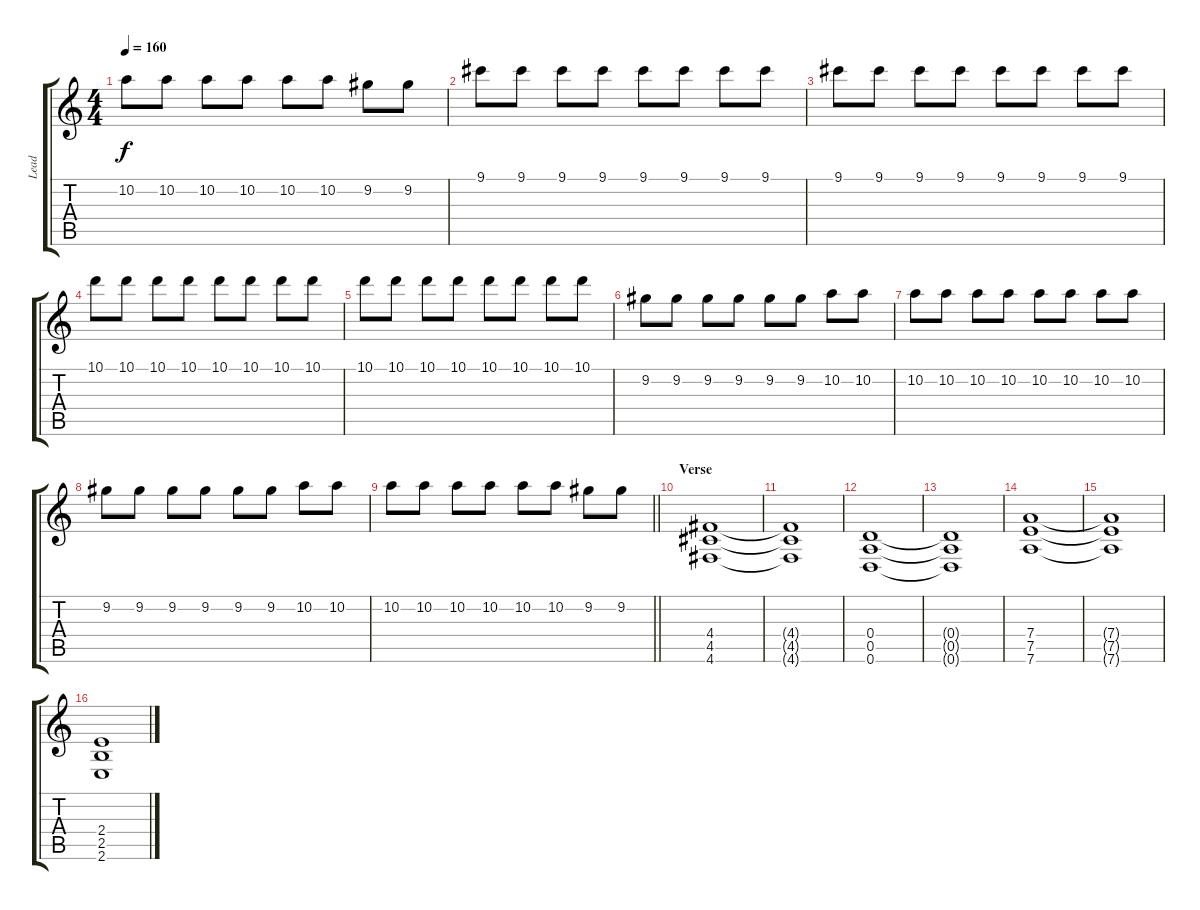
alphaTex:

\track ("Lead" "Lead") {instrument distortionguitar}
\staff {score tabs}
\tuning (E4 B3 G3 D3 A2 D2) {hide}
\ts (4 4)
\tempo 160
\clef g2
\ks c
10.2.8{dy f} 10.2.8 10.2.8 10.2.8 10.2.8 10.2.8 9.2.8 9.2.8 |
9.1.8 9.1.8 9.1.8 9.1.8 9.1.8 9.1.8 9.1.8 9.1.8 |
9.1.8 9.1.8 9.1.8 9.1.8 9.1.8 9.1.8 9.1.8 9.1.8 |
10.1.8 10.1.8 10.1.8 10.1.8 10.1.8 10.1.8 10.1.8 10.1.8 |
10.1.8 10.1.8 10.1.8 10.1.8 10.1.8 10.1.8 10.1.8 10.1.8 |
9.2.8 9.2.8 9.2.8 9.2.8 9.2.8 9.2.8 10.2.8 10.2.8 |
10.2.8 10.2.8 10.2.8 10.2.8 10.2.8 10.2.8 10.2.8 10.2.8 |
9.2.8 9.2.8 9.2.8 9.2.8 9.2.8 9.2.8 10.2.8 10.2.8 |
\barLineRight lightlight
10.2.8 10.2.8 10.2.8 10.2.8 10.2.8 10.2.8 9.2.8 9.2.8 |
\section ("" "Verse")
(4.4 4.5 4.6).1 |
(4.4{t} 4.5{t} 4.6{t}).1 |
(0.4 0.5 0.6).1 |
(0.4{t} 0.5{t} 0.6{t}).1 |
(7.4 7.5 7.6).1 |
(7.4{t} 7.5{t} 7.6{t}).1 |
(2.4 2.5 2.6).1
